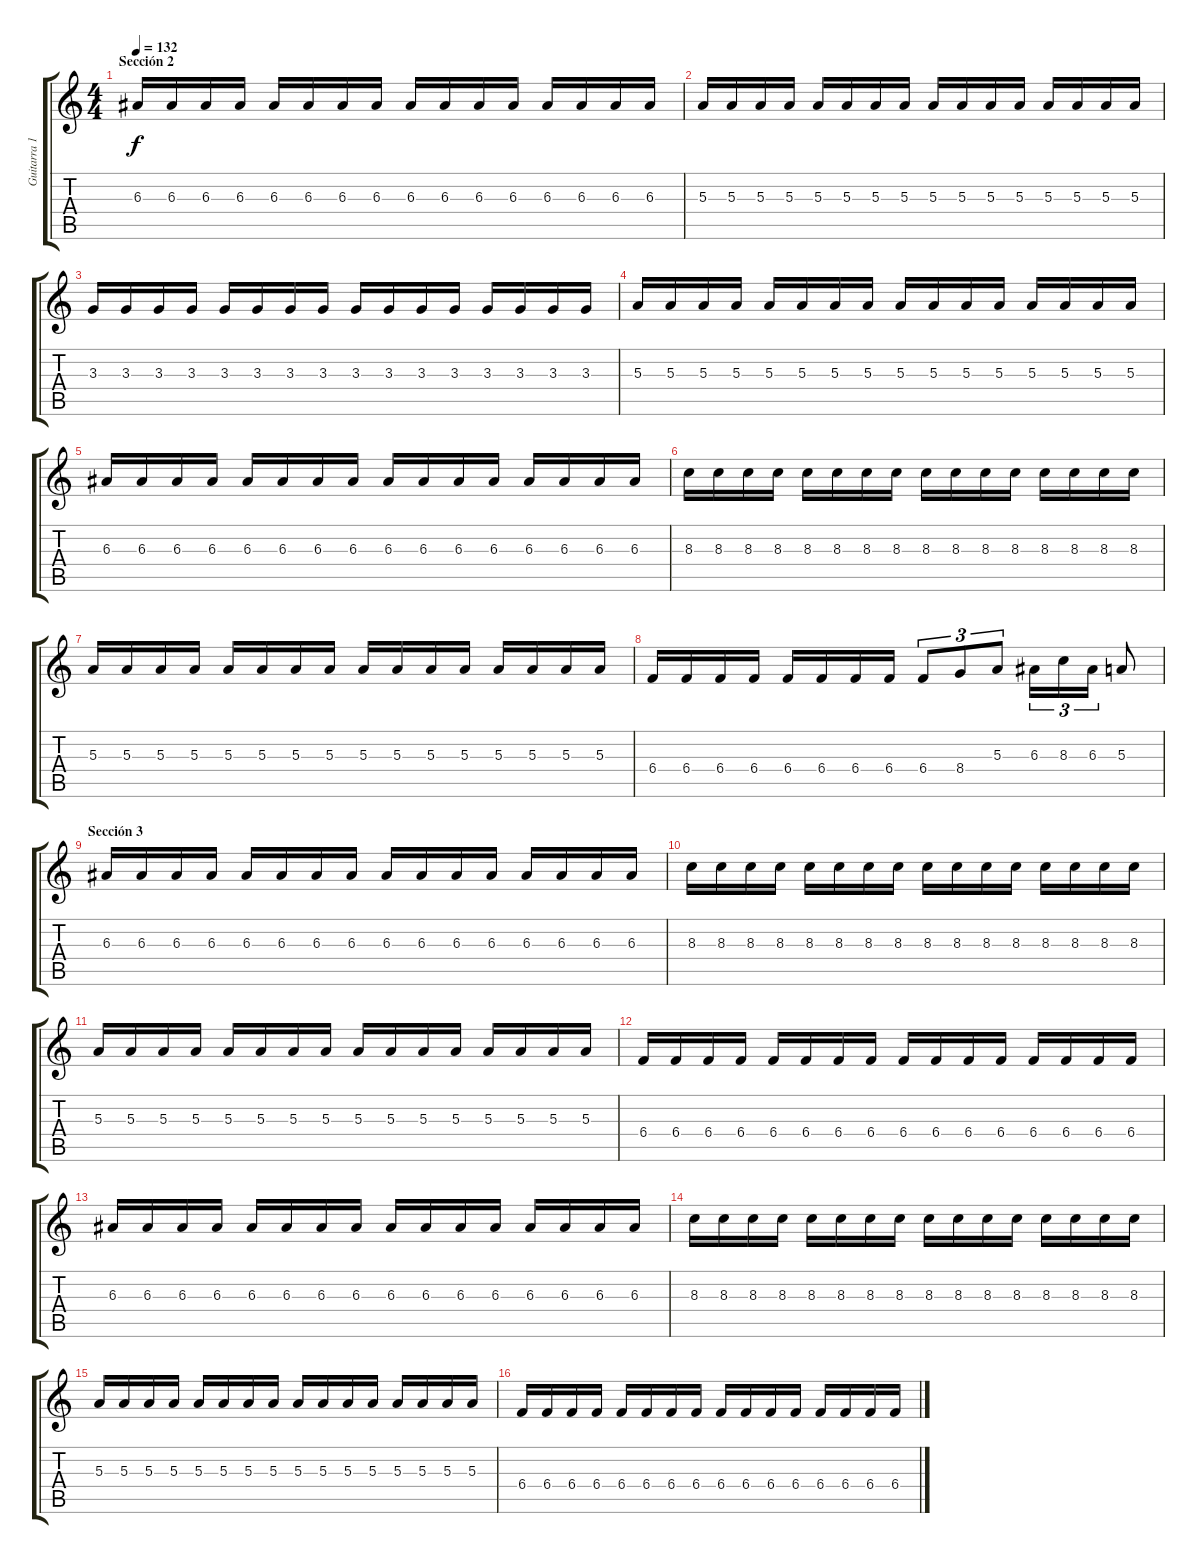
\track ("Guitarra 1" "Guitarra 1") {instrument overdrivenguitar}
\staff {score tabs}
\tuning (Db4 Ab3 E3 B2 Gb2 Db2) {hide}
\ts (4 4)
\section ("" "Sección 2")
\tempo 132
\clef g2
\ks c
6.3.16{dy f} 6.3.16 6.3.16 6.3.16 6.3.16 6.3.16 6.3.16 6.3.16 6.3.16 6.3.16 6.3.16 6.3.16 6.3.16 6.3.16 6.3.16 6.3.16 |
5.3.16 5.3.16 5.3.16 5.3.16 5.3.16 5.3.16 5.3.16 5.3.16 5.3.16 5.3.16 5.3.16 5.3.16 5.3.16 5.3.16 5.3.16 5.3.16 |
3.3.16 3.3.16 3.3.16 3.3.16 3.3.16 3.3.16 3.3.16 3.3.16 3.3.16 3.3.16 3.3.16 3.3.16 3.3.16 3.3.16 3.3.16 3.3.16 |
5.3.16 5.3.16 5.3.16 5.3.16 5.3.16 5.3.16 5.3.16 5.3.16 5.3.16 5.3.16 5.3.16 5.3.16 5.3.16 5.3.16 5.3.16 5.3.16 |
6.3.16 6.3.16 6.3.16 6.3.16 6.3.16 6.3.16 6.3.16 6.3.16 6.3.16 6.3.16 6.3.16 6.3.16 6.3.16 6.3.16 6.3.16 6.3.16 |
8.3.16 8.3.16 8.3.16 8.3.16 8.3.16 8.3.16 8.3.16 8.3.16 8.3.16 8.3.16 8.3.16 8.3.16 8.3.16 8.3.16 8.3.16 8.3.16 |
5.3.16 5.3.16 5.3.16 5.3.16 5.3.16 5.3.16 5.3.16 5.3.16 5.3.16 5.3.16 5.3.16 5.3.16 5.3.16 5.3.16 5.3.16 5.3.16 |
6.4.16 6.4.16 6.4.16 6.4.16 6.4.16 6.4.16 6.4.16 6.4.16 6.4.8{tu (3 2)} 8.4.8{tu (3 2)} 5.3.8{tu (3 2)} 6.3.16{tu (3 2)} 8.3.16{tu (3 2)} 6.3.16{tu (3 2)} 5.3.8 |
\section ("" "Sección 3")
6.3.16 6.3.16 6.3.16 6.3.16 6.3.16 6.3.16 6.3.16 6.3.16 6.3.16 6.3.16 6.3.16 6.3.16 6.3.16 6.3.16 6.3.16 6.3.16 |
8.3.16 8.3.16 8.3.16 8.3.16 8.3.16 8.3.16 8.3.16 8.3.16 8.3.16 8.3.16 8.3.16 8.3.16 8.3.16 8.3.16 8.3.16 8.3.16 |
5.3.16 5.3.16 5.3.16 5.3.16 5.3.16 5.3.16 5.3.16 5.3.16 5.3.16 5.3.16 5.3.16 5.3.16 5.3.16 5.3.16 5.3.16 5.3.16 |
6.4.16 6.4.16 6.4.16 6.4.16 6.4.16 6.4.16 6.4.16 6.4.16 6.4.16 6.4.16 6.4.16 6.4.16 6.4.16 6.4.16 6.4.16 6.4.16 |
6.3.16 6.3.16 6.3.16 6.3.16 6.3.16 6.3.16 6.3.16 6.3.16 6.3.16 6.3.16 6.3.16 6.3.16 6.3.16 6.3.16 6.3.16 6.3.16 |
8.3.16 8.3.16 8.3.16 8.3.16 8.3.16 8.3.16 8.3.16 8.3.16 8.3.16 8.3.16 8.3.16 8.3.16 8.3.16 8.3.16 8.3.16 8.3.16 |
5.3.16 5.3.16 5.3.16 5.3.16 5.3.16 5.3.16 5.3.16 5.3.16 5.3.16 5.3.16 5.3.16 5.3.16 5.3.16 5.3.16 5.3.16 5.3.16 |
6.4.16 6.4.16 6.4.16 6.4.16 6.4.16 6.4.16 6.4.16 6.4.16 6.4.16 6.4.16 6.4.16 6.4.16 6.4.16 6.4.16 6.4.16 6.4.16
